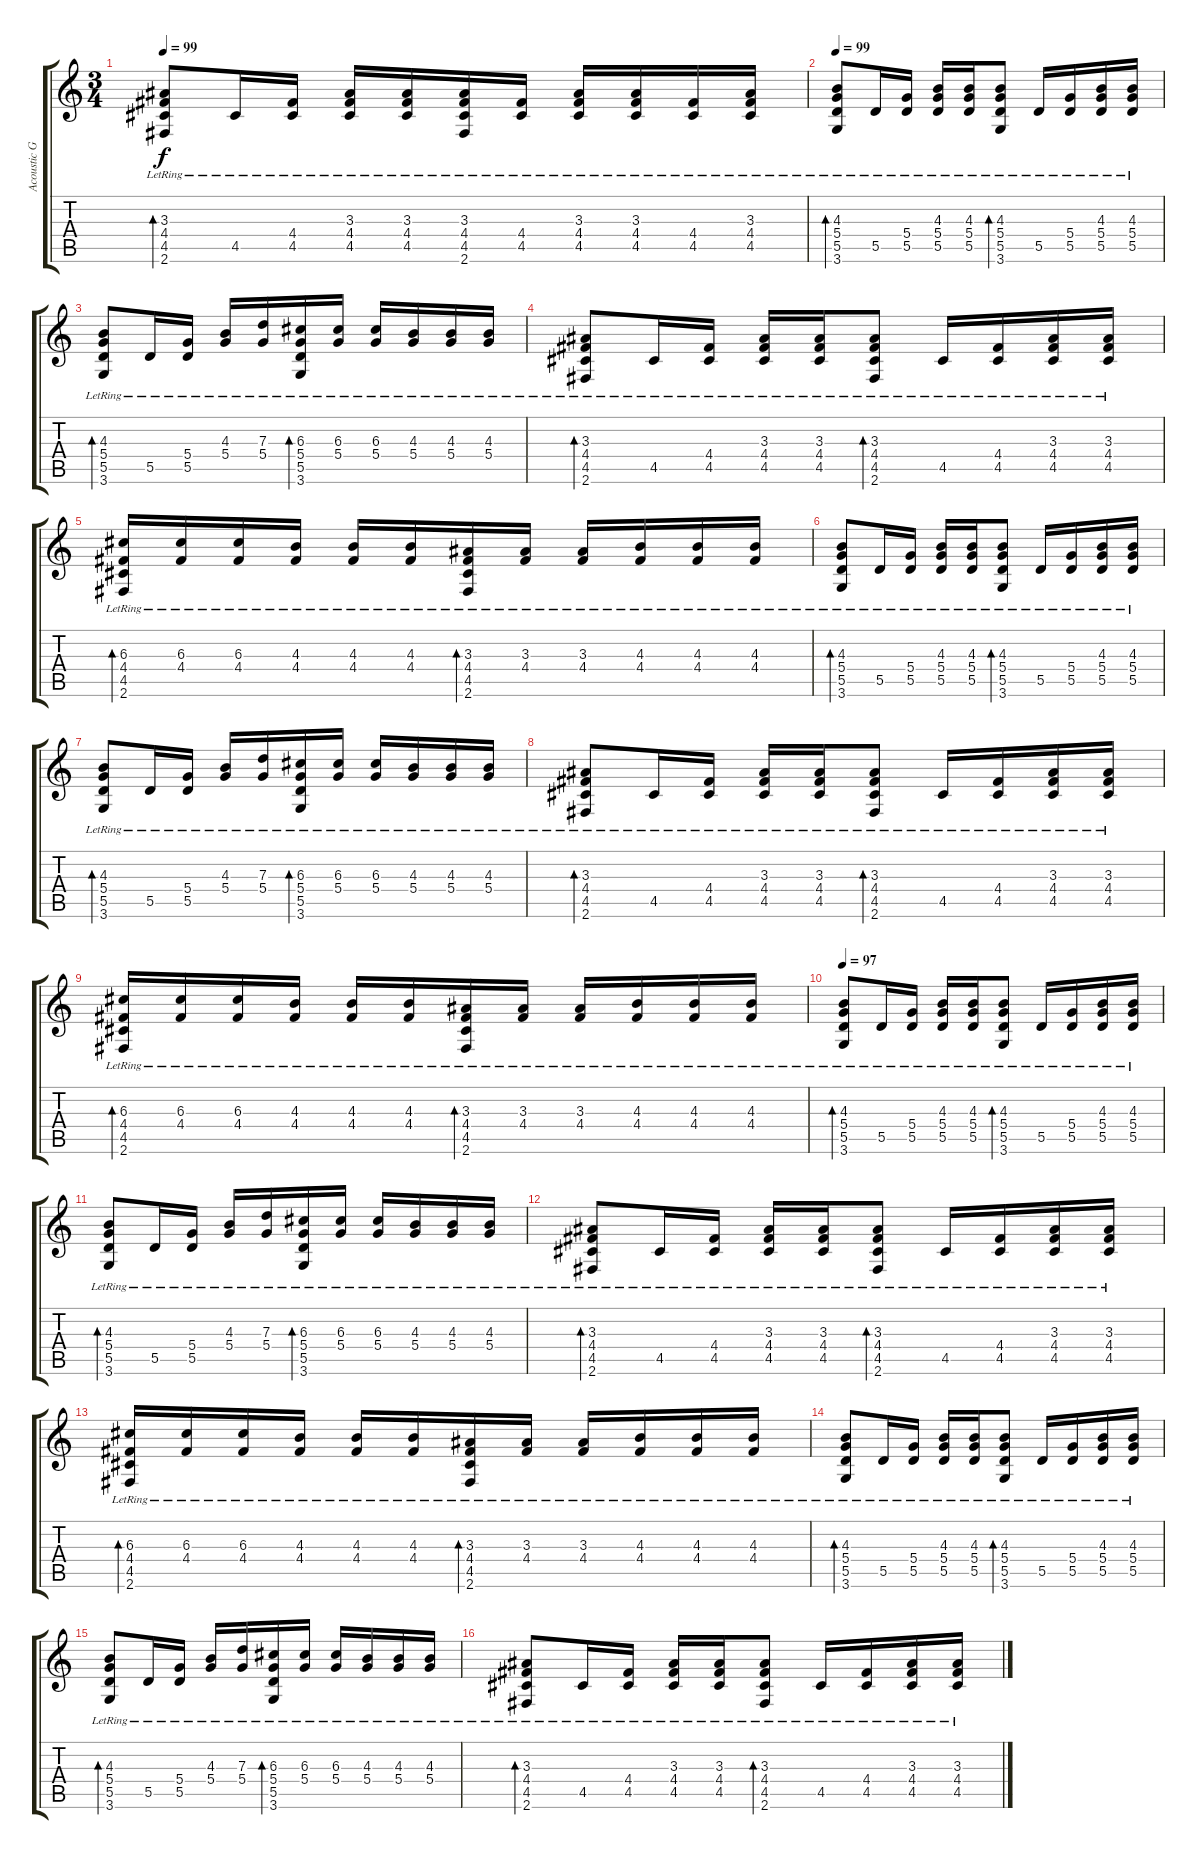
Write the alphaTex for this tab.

\track ("Acoustic Guitar / Solos" "Acoustic G") {instrument acousticguitarnylon}
\staff {score tabs}
\tuning (E4 B3 G3 D3 A2 E2) {hide}
\ts (3 4)
\tempo 99
\clef g2
\ks c
(3.3{lr} 4.4{lr} 4.5{lr} 2.6{lr}).8{bd 60 dy f} 4.5{lr}.16 (4.4{lr} 4.5{lr}).16 (3.3{lr} 4.4{lr} 4.5{lr}).16 (3.3{lr} 4.4{lr} 4.5{lr}).16 (3.3{lr} 4.4{lr} 4.5{lr} 2.6{lr}).16 (4.4{lr} 4.5{lr}).16 (3.3{lr} 4.4{lr} 4.5{lr}).16 (3.3{lr} 4.4{lr} 4.5{lr}).16 (4.4{lr} 4.5{lr}).16 (3.3{lr} 4.4{lr} 4.5{lr}).16 |
\tempo 99
(4.3{lr} 5.4{lr} 5.5{lr} 3.6{lr}).8{bd 60} 5.5{lr}.16 (5.4{lr} 5.5{lr}).16 (4.3{lr} 5.4{lr} 5.5{lr}).16 (4.3{lr} 5.4{lr} 5.5{lr}).16 (4.3{lr} 5.4{lr} 5.5{lr} 3.6{lr}).8{bd 60} 5.5{lr}.16 (5.4{lr} 5.5{lr}).16 (4.3{lr} 5.4{lr} 5.5{lr}).16 (4.3{lr} 5.4{lr} 5.5{lr}).16 |
(4.3{lr} 5.4{lr} 5.5{lr} 3.6{lr}).8{bd 60} 5.5{lr}.16 (5.4{lr} 5.5{lr}).16 (4.3{lr} 5.4{lr}).16 (7.3{lr} 5.4{lr}).16 (6.3{lr} 5.4{lr} 5.5{lr} 3.6{lr}).16{bd 60} (6.3{lr} 5.4{lr}).16 (6.3{lr} 5.4{lr}).16 (4.3{lr} 5.4{lr}).16 (4.3{lr} 5.4{lr}).16 (4.3{lr} 5.4{lr}).16 |
(3.3{lr} 4.4{lr} 4.5{lr} 2.6{lr}).8{bd 60} 4.5{lr}.16 (4.4{lr} 4.5{lr}).16 (3.3{lr} 4.4{lr} 4.5{lr}).16 (3.3{lr} 4.4{lr} 4.5{lr}).16 (3.3{lr} 4.4{lr} 4.5{lr} 2.6{lr}).8{bd 60} 4.5{lr}.16 (4.4{lr} 4.5{lr}).16 (3.3{lr} 4.4{lr} 4.5{lr}).16 (3.3{lr} 4.4{lr} 4.5{lr}).16 |
(6.3{lr} 4.4{lr} 4.5{lr} 2.6{lr}).16{bd 60} (6.3{lr} 4.4{lr}).16 (6.3{lr} 4.4{lr}).16 (4.3{lr} 4.4{lr}).16 (4.3{lr} 4.4{lr}).16 (4.3{lr} 4.4{lr}).16 (3.3{lr} 4.4{lr} 4.5{lr} 2.6{lr}).16{bd 60} (3.3{lr} 4.4{lr}).16 (3.3{lr} 4.4{lr}).16 (4.3{lr} 4.4{lr}).16 (4.3{lr} 4.4{lr}).16 (4.3{lr} 4.4{lr}).16 |
(4.3{lr} 5.4{lr} 5.5{lr} 3.6{lr}).8{bd 60} 5.5{lr}.16 (5.4{lr} 5.5{lr}).16 (4.3{lr} 5.4{lr} 5.5{lr}).16 (4.3{lr} 5.4{lr} 5.5{lr}).16 (4.3{lr} 5.4{lr} 5.5{lr} 3.6{lr}).8{bd 60} 5.5{lr}.16 (5.4{lr} 5.5{lr}).16 (4.3{lr} 5.4{lr} 5.5{lr}).16 (4.3{lr} 5.4{lr} 5.5{lr}).16 |
(4.3{lr} 5.4{lr} 5.5{lr} 3.6{lr}).8{bd 60} 5.5{lr}.16 (5.4{lr} 5.5{lr}).16 (4.3{lr} 5.4{lr}).16 (7.3{lr} 5.4{lr}).16 (6.3{lr} 5.4{lr} 5.5{lr} 3.6{lr}).16{bd 60} (6.3{lr} 5.4{lr}).16 (6.3{lr} 5.4{lr}).16 (4.3{lr} 5.4{lr}).16 (4.3{lr} 5.4{lr}).16 (4.3{lr} 5.4{lr}).16 |
(3.3{lr} 4.4{lr} 4.5{lr} 2.6{lr}).8{bd 60} 4.5{lr}.16 (4.4{lr} 4.5{lr}).16 (3.3{lr} 4.4{lr} 4.5{lr}).16 (3.3{lr} 4.4{lr} 4.5{lr}).16 (3.3{lr} 4.4{lr} 4.5{lr} 2.6{lr}).8{bd 60} 4.5{lr}.16 (4.4{lr} 4.5{lr}).16 (3.3{lr} 4.4{lr} 4.5{lr}).16 (3.3{lr} 4.4{lr} 4.5{lr}).16 |
(6.3{lr} 4.4{lr} 4.5{lr} 2.6{lr}).16{bd 60} (6.3{lr} 4.4{lr}).16 (6.3{lr} 4.4{lr}).16 (4.3{lr} 4.4{lr}).16 (4.3{lr} 4.4{lr}).16 (4.3{lr} 4.4{lr}).16 (3.3{lr} 4.4{lr} 4.5{lr} 2.6{lr}).16{bd 60} (3.3{lr} 4.4{lr}).16 (3.3{lr} 4.4{lr}).16 (4.3{lr} 4.4{lr}).16 (4.3{lr} 4.4{lr}).16 (4.3{lr} 4.4{lr}).16 |
\tempo 97
(4.3{lr} 5.4{lr} 5.5{lr} 3.6{lr}).8{bd 60} 5.5{lr}.16 (5.4{lr} 5.5{lr}).16 (4.3{lr} 5.4{lr} 5.5{lr}).16 (4.3{lr} 5.4{lr} 5.5{lr}).16 (4.3{lr} 5.4{lr} 5.5{lr} 3.6{lr}).8{bd 60} 5.5{lr}.16 (5.4{lr} 5.5{lr}).16 (4.3{lr} 5.4{lr} 5.5{lr}).16 (4.3{lr} 5.4{lr} 5.5{lr}).16 |
(4.3{lr} 5.4{lr} 5.5{lr} 3.6{lr}).8{bd 60} 5.5{lr}.16 (5.4{lr} 5.5{lr}).16 (4.3{lr} 5.4{lr}).16 (7.3{lr} 5.4{lr}).16 (6.3{lr} 5.4{lr} 5.5{lr} 3.6{lr}).16{bd 60} (6.3{lr} 5.4{lr}).16 (6.3{lr} 5.4{lr}).16 (4.3{lr} 5.4{lr}).16 (4.3{lr} 5.4{lr}).16 (4.3{lr} 5.4{lr}).16 |
(3.3{lr} 4.4{lr} 4.5{lr} 2.6{lr}).8{bd 60} 4.5{lr}.16 (4.4{lr} 4.5{lr}).16 (3.3{lr} 4.4{lr} 4.5{lr}).16 (3.3{lr} 4.4{lr} 4.5{lr}).16 (3.3{lr} 4.4{lr} 4.5{lr} 2.6{lr}).8{bd 60} 4.5{lr}.16 (4.4{lr} 4.5{lr}).16 (3.3{lr} 4.4{lr} 4.5{lr}).16 (3.3{lr} 4.4{lr} 4.5{lr}).16 |
(6.3{lr} 4.4{lr} 4.5{lr} 2.6{lr}).16{bd 60} (6.3{lr} 4.4{lr}).16 (6.3{lr} 4.4{lr}).16 (4.3{lr} 4.4{lr}).16 (4.3{lr} 4.4{lr}).16 (4.3{lr} 4.4{lr}).16 (3.3{lr} 4.4{lr} 4.5{lr} 2.6{lr}).16{bd 60} (3.3{lr} 4.4{lr}).16 (3.3{lr} 4.4{lr}).16 (4.3{lr} 4.4{lr}).16 (4.3{lr} 4.4{lr}).16 (4.3{lr} 4.4{lr}).16 |
(4.3{lr} 5.4{lr} 5.5{lr} 3.6{lr}).8{bd 60} 5.5{lr}.16 (5.4{lr} 5.5{lr}).16 (4.3{lr} 5.4{lr} 5.5{lr}).16 (4.3{lr} 5.4{lr} 5.5{lr}).16 (4.3{lr} 5.4{lr} 5.5{lr} 3.6{lr}).8{bd 60} 5.5{lr}.16 (5.4{lr} 5.5{lr}).16 (4.3{lr} 5.4{lr} 5.5{lr}).16 (4.3{lr} 5.4{lr} 5.5{lr}).16 |
(4.3{lr} 5.4{lr} 5.5{lr} 3.6{lr}).8{bd 60} 5.5{lr}.16 (5.4{lr} 5.5{lr}).16 (4.3{lr} 5.4{lr}).16 (7.3{lr} 5.4{lr}).16 (6.3{lr} 5.4{lr} 5.5{lr} 3.6{lr}).16{bd 60} (6.3{lr} 5.4{lr}).16 (6.3{lr} 5.4{lr}).16 (4.3{lr} 5.4{lr}).16 (4.3{lr} 5.4{lr}).16 (4.3{lr} 5.4{lr}).16 |
(3.3{lr} 4.4{lr} 4.5{lr} 2.6{lr}).8{bd 60} 4.5{lr}.16 (4.4{lr} 4.5{lr}).16 (3.3{lr} 4.4{lr} 4.5{lr}).16 (3.3{lr} 4.4{lr} 4.5{lr}).16 (3.3{lr} 4.4{lr} 4.5{lr} 2.6{lr}).8{bd 60} 4.5{lr}.16 (4.4{lr} 4.5{lr}).16 (3.3{lr} 4.4{lr} 4.5{lr}).16 (3.3{lr} 4.4{lr} 4.5{lr}).16
